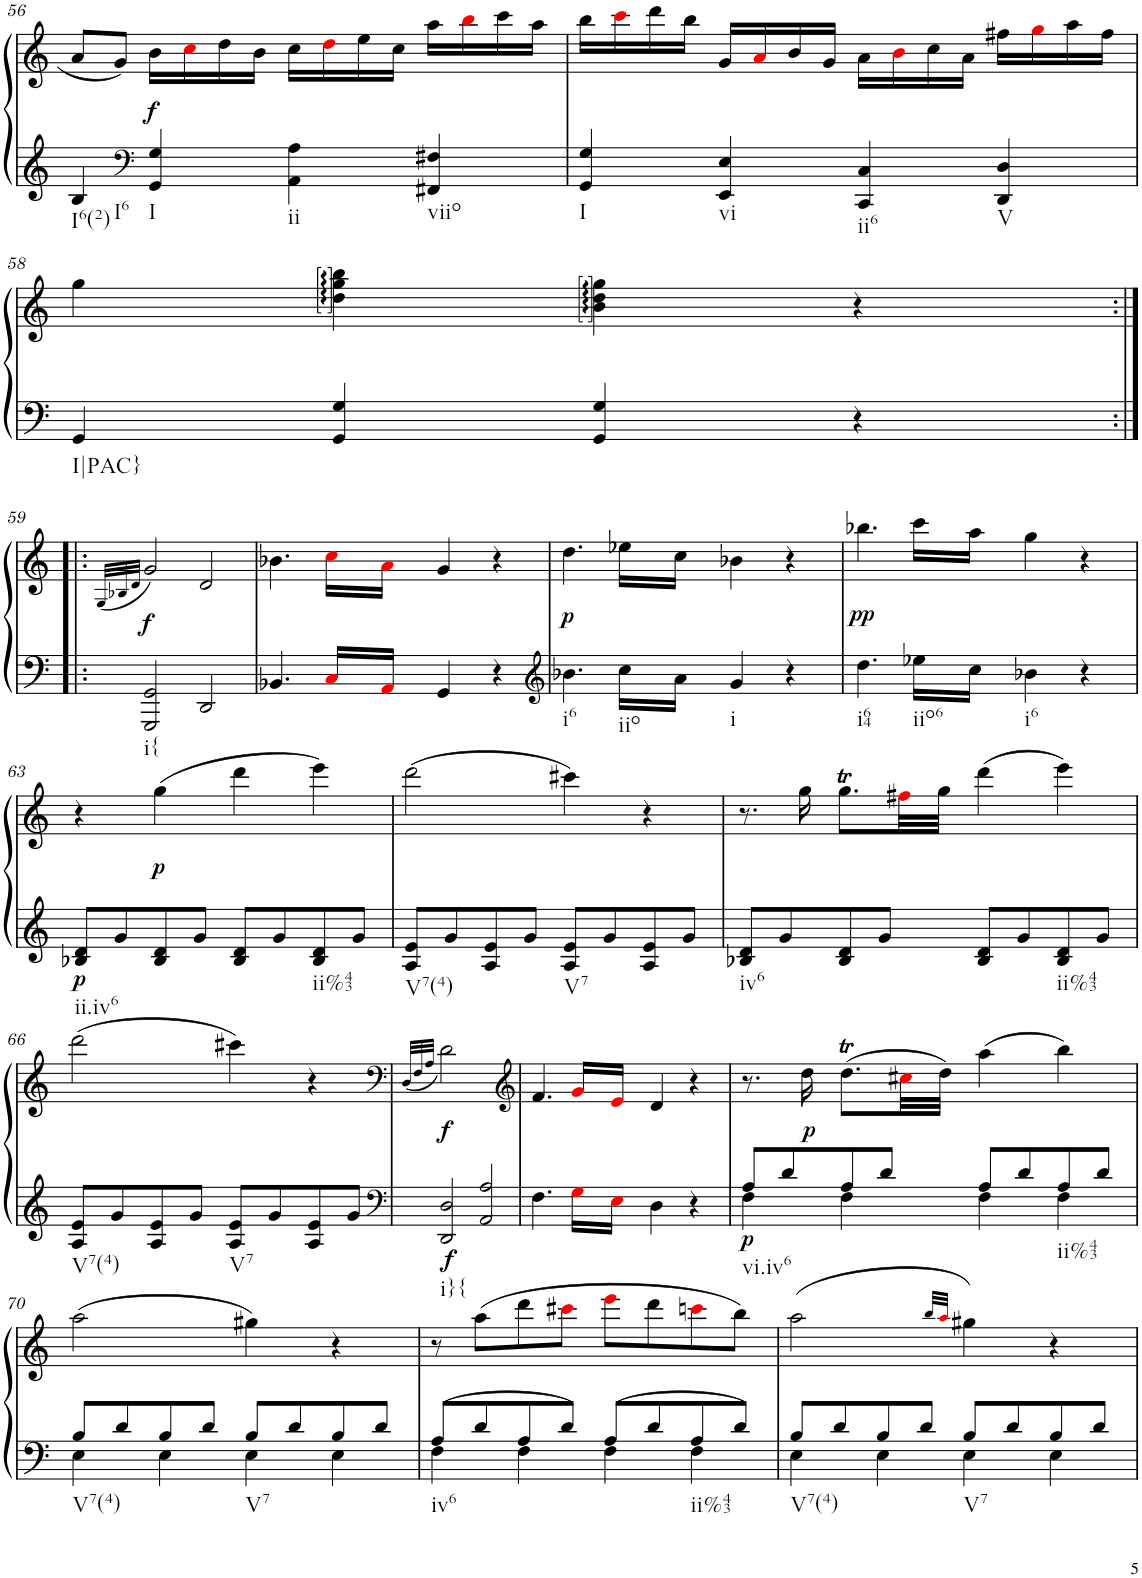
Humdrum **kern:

**kern	**kern	**dynam
*part1	*part1	*part1
*staff2	*staff1	*staff1/2
*I"Klavier linke Hand	*	*
!!LO:PB:g=z
*clefG2	*clefG2	*
*k[]	*k[]	*
*M4/4	*M4/4	*
=56	=56	=56
!LO:TX:b:t=I6(2)	!	!
!LO:TX:b:t=I6	!	!
4B/	8a/L	.
.	8g/J	.
*clefF4	*	*
!LO:TX:b:t=I	!	!
!	!	!LO:DY:b
4GG/ 4G/	16b\LL	f
.	16cci\	.
.	16dd\	.
.	16b\JJ	.
!LO:TX:b:t=ii	!	!
4AA\ 4A\	16cc\LL	.
.	16ddi\	.
.	16ee\	.
.	16cc\JJ	.
!LO:TX:b:t=viio	!	!
4FF#X/ 4F#X/	16aa\LL	.
.	16bbi\	.
.	16ccc\	.
.	16aa\JJ	.
=57	=57	=57
!LO:TX:b:t=I	!	!
4GG/ 4G/	16bb\LL	.
.	16ccci\	.
.	16ddd\	.
.	16bb\JJ	.
!LO:TX:b:t=vi	!	!
4EE/ 4E/	16g/LL	.
.	16ai/	.
.	16b/	.
.	16g/JJ	.
!LO:TX:b:t=ii6	!	!
4CC/ 4C/	16a\LL	.
.	16bi\	.
.	16cc\	.
.	16a\JJ	.
!LO:TX:b:t=V	!	!
4DD/ 4D/	16ff#X\LL	.
.	16ggi\	.
.	16aa\	.
.	16ff#\JJ	.
!!LO:LB:g=z
=58	=58	=58
!LO:TX:b:t=I|PAC}	!	!
4GG/	4gg\	.
4GG/ 4G/	4dd\ 4gg\ 4bb\	.
4GG/ 4G/	4b\ 4dd\ 4gg\	.
4r	4r	.
!!LO:LB:g=z
=59:|!|:	=59:|!|:	=59:|!|:
.	(32qG/LLL	.
.	32qB-X/	.
.	32qd/JJJ	.
!LO:TX:b:t=i{	!	!
!	!	!LO:DY:b
2GGG/ 2GG/	2g/)	f
2DD/	2d/	.
=60	=60	=60
4.BB-X/	4.b-X\	.
16Ci/LL	16cci\LL	.
16AAi/JJ	16ai\JJ	.
4GG/	4g/	.
4r	4r	.
=61	=61	=61
*clefG2	*	*
!LO:TX:b:t=i6	!	!
!	!	!LO:DY:b
4.b-X\	4.dd\	p
!LO:TX:b:t=iio	!	!
16cc\LL	16ee-X\LL	.
16a\JJ	16cc\JJ	.
!LO:TX:b:t=i	!	!
4g/	4b-X\	.
4r	4r	.
=62	=62	=62
!LO:TX:b:t=i64	!	!
!	!	!LO:DY:b
4.dd\	4.bb-X\	pp
!LO:TX:b:t=iio6	!	!
16ee-X\LL	16ccc\LL	.
16cc\JJ	16aa\JJ	.
!LO:TX:b:t=i6	!	!
4b-X\	4gg\	.
4r	4r	.
!!LO:LB:g=z
=63	=63	=63
!LO:TX:b:t=ii.iv6	!	!
!	!	!LO:DY:b=2
8B-X/ 8d/L	4r	p
8g/	.	.
!	!	!LO:DY:b
8B-/ 8d/	(4gg\	p
8g/J	.	.
8B-/ 8d/L	4ddd\	.
8g/	.	.
!LO:TX:b:t=ii%43	!	!
8B-/ 8d/	4eee\)	.
8g/J	.	.
=64	=64	=64
!LO:TX:b:t=V7(4)	!	!
8A/ 8e/L	(2ddd\	.
8g/	.	.
8A/ 8e/	.	.
8g/J	.	.
!LO:TX:b:t=V7	!	!
8A/ 8e/L	4ccc#X\)	.
8g/	.	.
8A/ 8e/	4r	.
8g/J	.	.
=65	=65	=65
!LO:TX:b:t=iv6	!	!
8B-X/ 8d/L	8.r	.
8g/	.	.
.	16gg\	.
8B-/ 8d/	8.ggT\L	.
8g/J	.	.
.	32ff#Xi\LL	.
.	32gg\JJJ	.
8B-/ 8d/L	(4ddd\	.
8g/	.	.
!LO:TX:b:t=ii%43	!	!
8B-/ 8d/	4eee\)	.
8g/J	.	.
!!LO:LB:g=z
=66	=66	=66
!LO:TX:b:t=V7(4)	!	!
8A/ 8e/L	(2ddd\	.
8g/	.	.
8A/ 8e/	.	.
8g/J	.	.
!LO:TX:b:t=V7	!	!
8A/ 8e/L	4ccc#X\)	.
8g/	.	.
8A/ 8e/	4r	.
8g/J	.	.
=67	=67	=67
*clefF4	*clefF4	*
.	(32qD/LLL	.
.	32qF/	.
.	32qA/JJJ	.
*^	*	*
!LO:TX:b:t=i}{	!	!	!
!	!	!	!LO:DY:b=2
!	!	!	!LO:DY:n=1:b
2ryy	2DD/ 2D/	2d\)	f f
2A/	2AA/	2ryy	.
*v	*v	*	*
=68	=68	=68
*	*clefG2	*
4.F\	4.f/	.
16Gi\LL	16gi/LL	.
16Ei\JJ	16ei/JJ	.
4D\	4d/	.
4r	4r	.
=69	=69	=69
*^	*	*
!LO:TX:b:t=vi.iv6	!	!	!
!	!	!	!LO:DY:b=2
8A/L	4F\	8.r	p
8d/	.	.	.
!	!	!	!LO:DY:b
.	.	16dd\	p
8A/	4F\	(8.ddT\L	.
8d/J	.	.	.
.	.	32cc#Xi\LL	.
.	.	32dd\JJJ)	.
8A/L	4F\	(4aa\	.
8d/	.	.	.
!LO:TX:b:t=ii%43	!	!	!
8A/	4F\	4bb\)	.
8d/J	.	.	.
!!LO:LB:g=z
=70	=70	=70	=70
!LO:TX:b:t=V7(4)	!	!	!
8B/L	4E\	(2aa\	.
8d/	.	.	.
8B/	4E\	.	.
8d/J	.	.	.
!LO:TX:b:t=V7	!	!	!
8B/L	4E\	4gg#X\)	.
8d/	.	.	.
8B/	4E\	4r	.
8d/J	.	.	.
=71	=71	=71	=71
!LO:TX:b:t=iv6	!	!	!
8A/L	4F\	8r	.
8d/	.	(8aa\L	.
8A/	4F\	8ddd\	.
8d/J	.	8ccc#Xi\J	.
8A/L	4F\	8eeei\L	.
8d/	.	8ddd\	.
!LO:TX:b:t=ii%43	!	!	!
8A/	4F\	8cccni\	.
8d/J	.	8bb\J)	.
=72	=72	=72	=72
!LO:TX:b:t=V7(4)	!	!	!
8B/L	4E\	(2aa\	.
8d/	.	.	.
8B/	4E\	.	.
8d/J	.	.	.
.	.	32qbb/LLL	.
.	.	32qaai/JJJ	.
!LO:TX:b:t=V7	!	!	!
8B/L	4E\	4gg#X\)	.
8d/	.	.	.
8B/	4E\	4r	.
8d/J	.	.	.
*v	*v	*	*
=	=	=
*-	*-	*-
